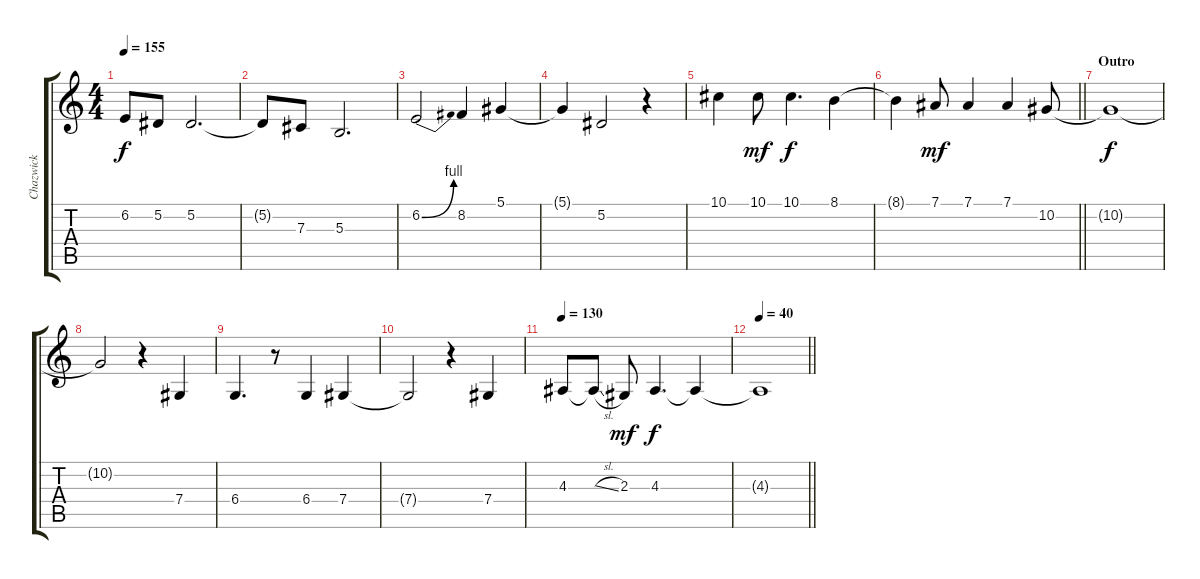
\track ("Chazwick" "Chazwick") {instrument clarinet}
\staff {score tabs}
\tuning (Eb4 Bb3 Gb3 Db3 Ab2 Db2) {hide}
\ts (4 4)
\tempo 155
\clef g2
\ks c
6.2{t}.8{dy f} 5.2.8 5.2.2{d} |
5.2{t}.8 7.3.8 5.3.2{d} |
6.2{be (bend 0 0 60 4)}.2 8.2.4 5.1.4 |
5.1{t}.4 5.2.2 r.4 |
10.1.4 10.1.8{dy mf} 10.1.4{d dy f} 8.1.4 |
\barLineRight lightlight
8.1{t}.4 7.1.8{dy mf} 7.1.4 7.1.4 10.2.8 |
\section ("" "Outro")
10.2{t}.1{dy f} |
10.2{t}.2 r.4 7.4.4 |
6.4.4{d} r.8 6.4.4 7.4.4 |
7.4{t}.2 r.4 7.4.4 |
\tempo 130
4.3.8 4.3{sl t}.8 2.3.8{dy mf} 4.3.4{d dy f} 4.3{t}.4 |
\tempo 40
\barLineRight lightlight
4.3{t}.1
